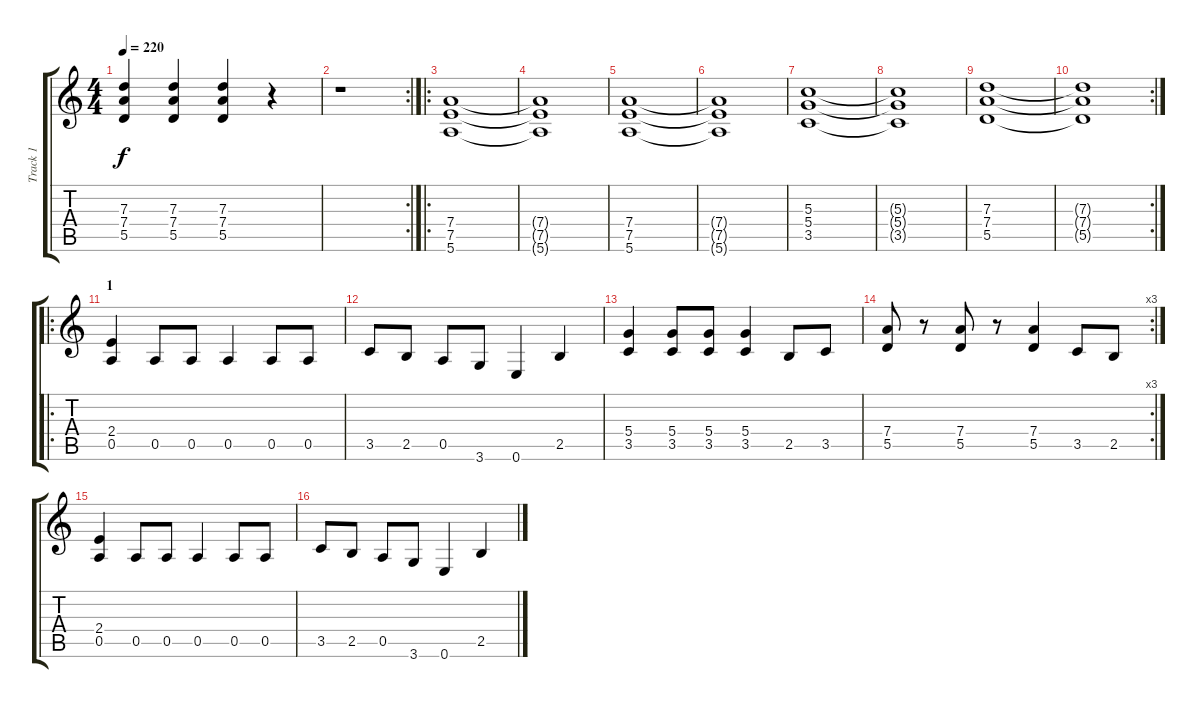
\track ("Track 1" "Track 1") {instrument distortionguitar}
\staff {score tabs}
\tuning (E4 B3 G3 D3 A2 E2) {hide}
\ts (4 4)
\tempo 220
\clef g2
\ks c
(7.3 7.4 5.5).4{dy f} (7.3 7.4 5.5).4 (7.3 7.4 5.5).4 r.4 |
\rc 2
r.1 |
\ro
(7.4 7.5 5.6).1 |
(7.4{t} 7.5{t} 5.6{t}).1 |
(7.4 7.5 5.6).1 |
(7.4{t} 7.5{t} 5.6{t}).1 |
(5.3 5.4 3.5).1 |
(5.3{t} 5.4{t} 3.5{t}).1 |
(7.3 7.4 5.5).1 |
\rc 2
(7.3{t} 7.4{t} 5.5{t}).1 |
\ro
\section ("" "1")
(2.4 0.5).4 0.5.8 0.5.8 0.5.4 0.5.8 0.5.8 |
3.5.8 2.5.8 0.5.8 3.6.8 0.6.4 2.5.4 |
(5.4 3.5).4 (5.4 3.5).8 (5.4 3.5).8 (5.4 3.5).4 2.5.8 3.5.8 |
\rc 3
(7.4 5.5).8 r.8 (7.4 5.5).8 r.8 (7.4 5.5).4 3.5.8 2.5.8 |
(2.4 0.5).4 0.5.8 0.5.8 0.5.4 0.5.8 0.5.8 |
3.5.8 2.5.8 0.5.8 3.6.8 0.6.4 2.5.4
